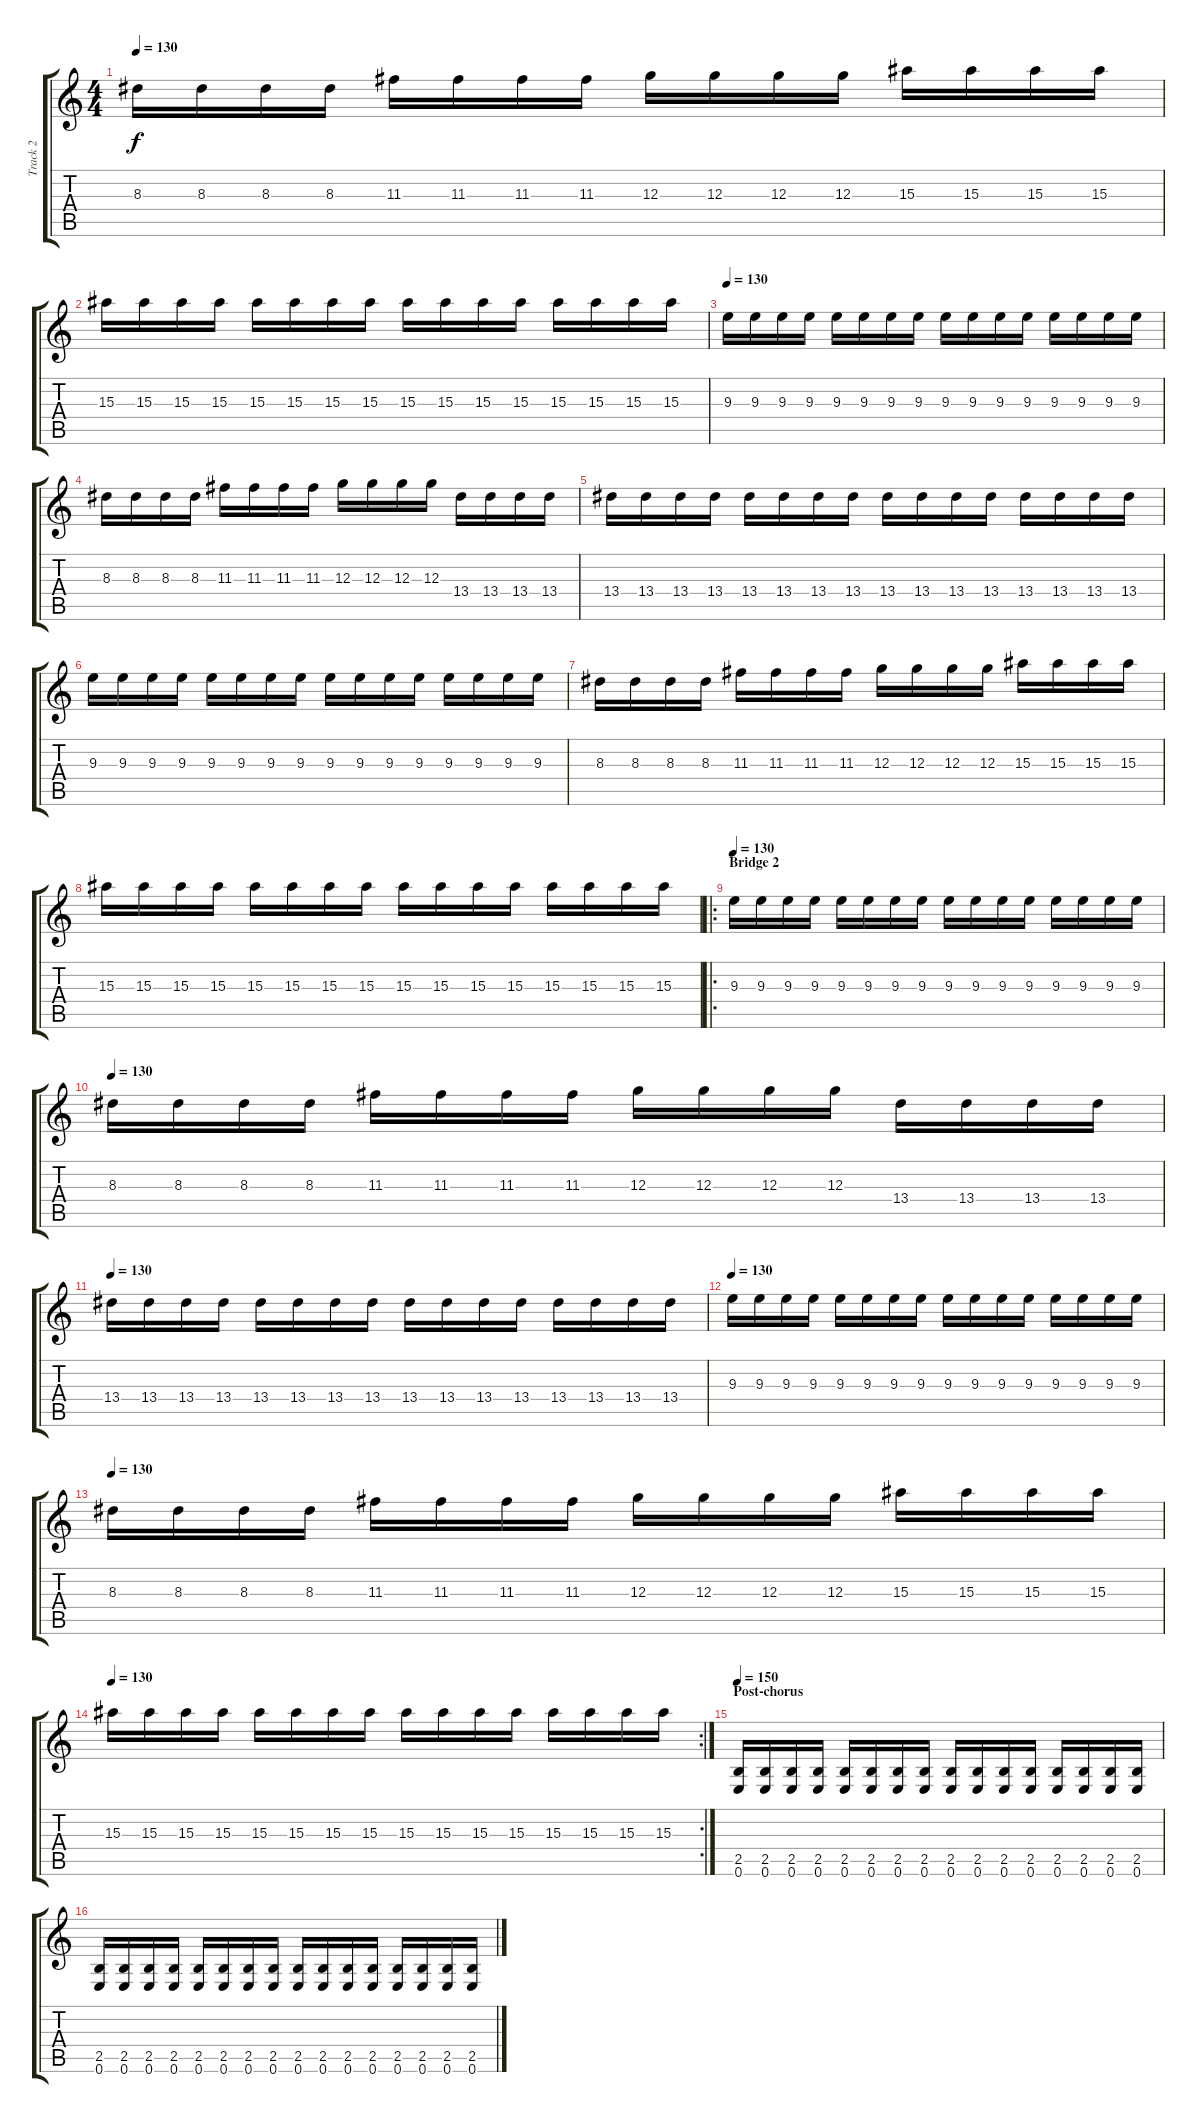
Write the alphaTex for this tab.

\track ("Track 2" "Track 2") {instrument distortionguitar}
\staff {score tabs}
\tuning (E4 B3 G3 D3 A2 E2) {hide}
\ts (4 4)
\tempo 130
\clef g2
\ks c
8.3.16{dy f} 8.3.16 8.3.16 8.3.16 11.3.16 11.3.16 11.3.16 11.3.16 12.3.16 12.3.16 12.3.16 12.3.16 15.3.16 15.3.16 15.3.16 15.3.16 |
15.3.16 15.3.16 15.3.16 15.3.16 15.3.16 15.3.16 15.3.16 15.3.16 15.3.16 15.3.16 15.3.16 15.3.16 15.3.16 15.3.16 15.3.16 15.3.16 |
\tempo 130
9.3.16 9.3.16 9.3.16 9.3.16 9.3.16 9.3.16 9.3.16 9.3.16 9.3.16 9.3.16 9.3.16 9.3.16 9.3.16 9.3.16 9.3.16 9.3.16 |
8.3.16 8.3.16 8.3.16 8.3.16 11.3.16 11.3.16 11.3.16 11.3.16 12.3.16 12.3.16 12.3.16 12.3.16 13.4.16 13.4.16 13.4.16 13.4.16 |
13.4.16 13.4.16 13.4.16 13.4.16 13.4.16 13.4.16 13.4.16 13.4.16 13.4.16 13.4.16 13.4.16 13.4.16 13.4.16 13.4.16 13.4.16 13.4.16 |
9.3.16 9.3.16 9.3.16 9.3.16 9.3.16 9.3.16 9.3.16 9.3.16 9.3.16 9.3.16 9.3.16 9.3.16 9.3.16 9.3.16 9.3.16 9.3.16 |
8.3.16 8.3.16 8.3.16 8.3.16 11.3.16 11.3.16 11.3.16 11.3.16 12.3.16 12.3.16 12.3.16 12.3.16 15.3.16 15.3.16 15.3.16 15.3.16 |
15.3.16 15.3.16 15.3.16 15.3.16 15.3.16 15.3.16 15.3.16 15.3.16 15.3.16 15.3.16 15.3.16 15.3.16 15.3.16 15.3.16 15.3.16 15.3.16 |
\ro
\section ("" "Bridge 2")
\tempo 130
9.3.16 9.3.16 9.3.16 9.3.16 9.3.16 9.3.16 9.3.16 9.3.16 9.3.16 9.3.16 9.3.16 9.3.16 9.3.16 9.3.16 9.3.16 9.3.16 |
\tempo 130
8.3.16 8.3.16 8.3.16 8.3.16 11.3.16 11.3.16 11.3.16 11.3.16 12.3.16 12.3.16 12.3.16 12.3.16 13.4.16 13.4.16 13.4.16 13.4.16 |
\tempo 130
13.4.16 13.4.16 13.4.16 13.4.16 13.4.16 13.4.16 13.4.16 13.4.16 13.4.16 13.4.16 13.4.16 13.4.16 13.4.16 13.4.16 13.4.16 13.4.16 |
\tempo 130
9.3.16 9.3.16 9.3.16 9.3.16 9.3.16 9.3.16 9.3.16 9.3.16 9.3.16 9.3.16 9.3.16 9.3.16 9.3.16 9.3.16 9.3.16 9.3.16 |
\tempo 130
8.3.16 8.3.16 8.3.16 8.3.16 11.3.16 11.3.16 11.3.16 11.3.16 12.3.16 12.3.16 12.3.16 12.3.16 15.3.16 15.3.16 15.3.16 15.3.16 |
\rc 2
\tempo 130
15.3.16 15.3.16 15.3.16 15.3.16 15.3.16 15.3.16 15.3.16 15.3.16 15.3.16 15.3.16 15.3.16 15.3.16 15.3.16 15.3.16 15.3.16 15.3.16 |
\section ("" "Post-chorus")
\tempo 150
(2.5 0.6).16 (2.5 0.6).16 (2.5 0.6).16 (2.5 0.6).16 (2.5 0.6).16 (2.5 0.6).16 (2.5 0.6).16 (2.5 0.6).16 (2.5 0.6).16 (2.5 0.6).16 (2.5 0.6).16 (2.5 0.6).16 (2.5 0.6).16 (2.5 0.6).16 (2.5 0.6).16 (2.5 0.6).16 |
(2.5 0.6).16 (2.5 0.6).16 (2.5 0.6).16 (2.5 0.6).16 (2.5 0.6).16 (2.5 0.6).16 (2.5 0.6).16 (2.5 0.6).16 (2.5 0.6).16 (2.5 0.6).16 (2.5 0.6).16 (2.5 0.6).16 (2.5 0.6).16 (2.5 0.6).16 (2.5 0.6).16 (2.5 0.6).16
